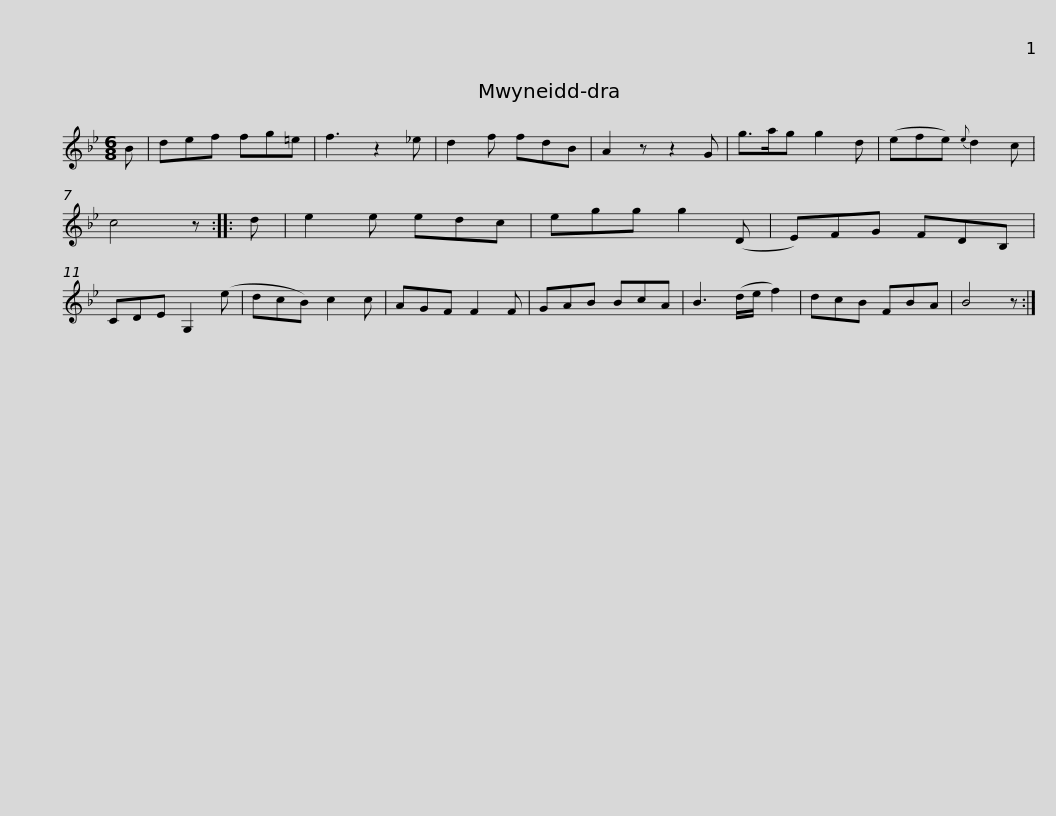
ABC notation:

X:1
L:1/8
M:6/8
I:linebreak $
K:Bb
V:1 treble
V:1
 B | def fg=e | f3 z2 _e | d2 f fdB | A2 z z2 G | %5
 g>ag g2 d | (efe){e} d2 c | c4 z :: d | e2 e edc |$ %10
 egg g2 (D | E)FG FDB, | CDE G,2 (e | dcB) c2 c | AGF F2 F | %15
 GAB BcA | B3 (d/e/ f2) | dcB FBA |$ B4 z :| %19
